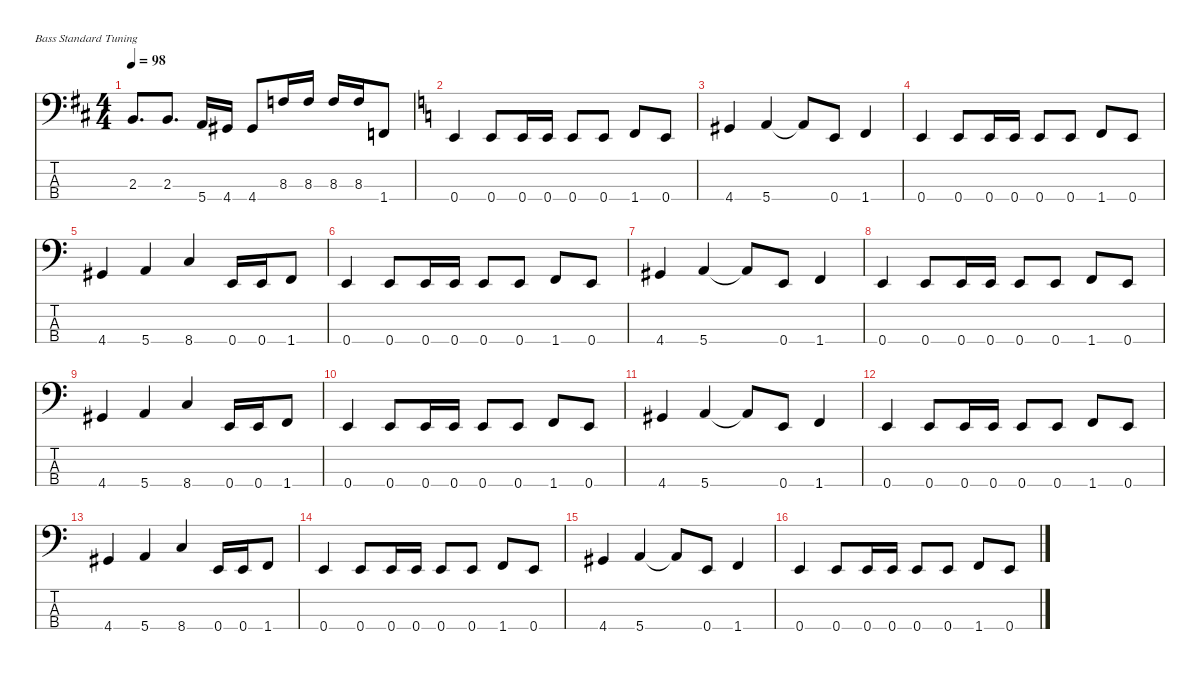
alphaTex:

\defaultSystemsLayout 4
\hideDynamics
\bracketExtendMode nobrackets
\singleTrackTrackNamePolicy hidden
\multiTrackTrackNamePolicy hidden
\firstSystemTrackNameMode fullname
\otherSystemsTrackNameOrientation horizontal
\track ("Bass" "el.bs.") {instrument electricbassfinger}
\staff {score tabs}
\tuning (G2 D2 A1 E1)
\ts (4 4)
\tempo 98
\clef f4
\ks bminor
2.3{acc forcenatural}.8{d dy f beam Up} 2.3{acc forcenatural}.8{d beam Up} 5.4{acc forcenatural}.16{beam Up} 4.4{acc #}.16{beam Up} 4.4{acc #}.8{beam Up} 8.3{acc forcenatural}.16{beam Up} 8.3{acc forcenatural}.16{beam Up} 8.3{acc forcenatural}.16{beam Up} 8.3{acc forcenatural}.16{beam Up} 1.4{acc forcenatural}.8{beam Up} |
\ks aminor
0.4.4{beam Up} 0.4.8{beam Up} 0.4.16{beam Up} 0.4.16{beam Up} 0.4.8{beam Up} 0.4.8{beam Up} 1.4.8{beam Up} 0.4.8{beam Up} |
4.4{acc #}.4{beam Up} 5.4.4{beam Up} 5.4{t}.8{beam Up} 0.4.8{beam Up} 1.4.4{beam Up} |
0.4.4{beam Up} 0.4.8{beam Up} 0.4.16{beam Up} 0.4.16{beam Up} 0.4.8{beam Up} 0.4.8{beam Up} 1.4.8{beam Up} 0.4.8{beam Up} |
4.4{acc #}.4{beam Up} 5.4.4{beam Up} 8.4.4{beam Up} 0.4.16{beam Up} 0.4.16{beam Up} 1.4.8{beam Up} |
0.4.4{beam Up} 0.4.8{beam Up} 0.4.16{beam Up} 0.4.16{beam Up} 0.4.8{beam Up} 0.4.8{beam Up} 1.4.8{beam Up} 0.4.8{beam Up} |
4.4{acc #}.4{beam Up} 5.4.4{beam Up} 5.4{t}.8{beam Up} 0.4.8{beam Up} 1.4.4{beam Up} |
0.4.4{beam Up} 0.4.8{beam Up} 0.4.16{beam Up} 0.4.16{beam Up} 0.4.8{beam Up} 0.4.8{beam Up} 1.4.8{beam Up} 0.4.8{beam Up} |
4.4{acc #}.4{beam Up} 5.4.4{beam Up} 8.4.4{beam Up} 0.4.16{beam Up} 0.4.16{beam Up} 1.4.8{beam Up} |
0.4.4{beam Up} 0.4.8{beam Up} 0.4.16{beam Up} 0.4.16{beam Up} 0.4.8{beam Up} 0.4.8{beam Up} 1.4.8{beam Up} 0.4.8{beam Up} |
4.4{acc #}.4{beam Up} 5.4.4{beam Up} 5.4{t}.8{beam Up} 0.4.8{beam Up} 1.4.4{beam Up} |
0.4.4{beam Up} 0.4.8{beam Up} 0.4.16{beam Up} 0.4.16{beam Up} 0.4.8{beam Up} 0.4.8{beam Up} 1.4.8{beam Up} 0.4.8{beam Up} |
4.4{acc #}.4{beam Up} 5.4.4{beam Up} 8.4.4{beam Up} 0.4.16{beam Up} 0.4.16{beam Up} 1.4.8{beam Up} |
0.4.4{beam Up} 0.4.8{beam Up} 0.4.16{beam Up} 0.4.16{beam Up} 0.4.8{beam Up} 0.4.8{beam Up} 1.4.8{beam Up} 0.4.8{beam Up} |
4.4{acc #}.4{beam Up} 5.4.4{beam Up} 5.4{t}.8{beam Up} 0.4.8{beam Up} 1.4.4{beam Up} |
0.4.4{beam Up} 0.4.8{beam Up} 0.4.16{beam Up} 0.4.16{beam Up} 0.4.8{beam Up} 0.4.8{beam Up} 1.4.8{beam Up} 0.4.8{beam Up}
